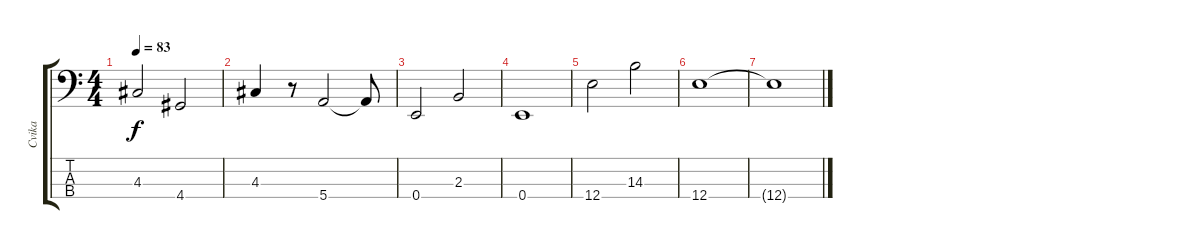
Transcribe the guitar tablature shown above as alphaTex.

\track ("Cvika" "Cvika") {instrument electricbassfinger}
\staff {score tabs}
\tuning (G2 D2 A1 E1) {hide}
\ts (4 4)
\tempo 83
\clef f4
\ks c
4.3.2{dy f} 4.4.2 |
4.3.4 r.8 5.4.2 5.4{t}.8 |
0.4.2 2.3.2 |
0.4.1 |
12.4.2 14.3.2 |
12.4.1 |
12.4{t}.1{volume 0}
